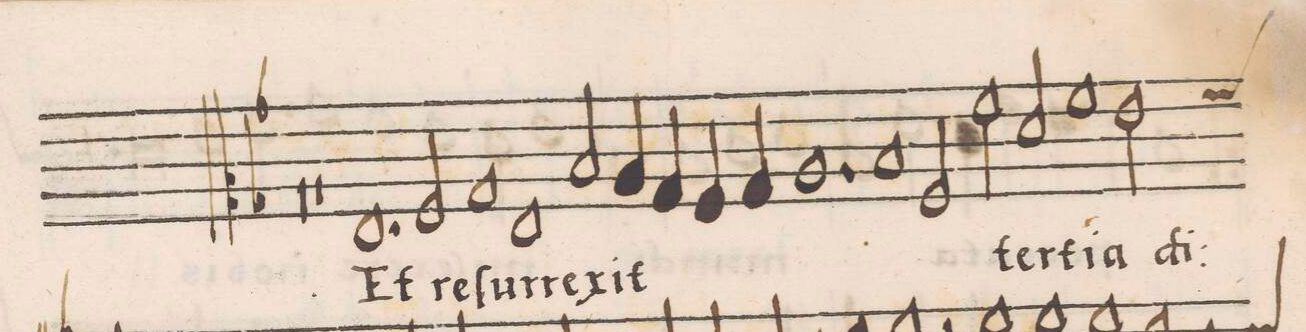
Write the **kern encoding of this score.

**kern	**text
*I"CANTVS	*
*clefC2	*
*k[b-]	*
*met(c|)	*
*M2/1	*
0r	.
=121	=121
1r	.
1.G	Et
=122	=122
2A/	re-
1B-	-ſur-
=123	=123
1G	-re-
2d/	-xit-
4c/	.
4B-/	.
=124	=124
4A/	.
4B-/	.
1.c	.
=125	=125
1d	.
2A/	.
2a\	-ter-
=126	=126
2f/	  ti-
1a	-a
*custos:a	*
2g\	di-
=127	=127
*-	*-
